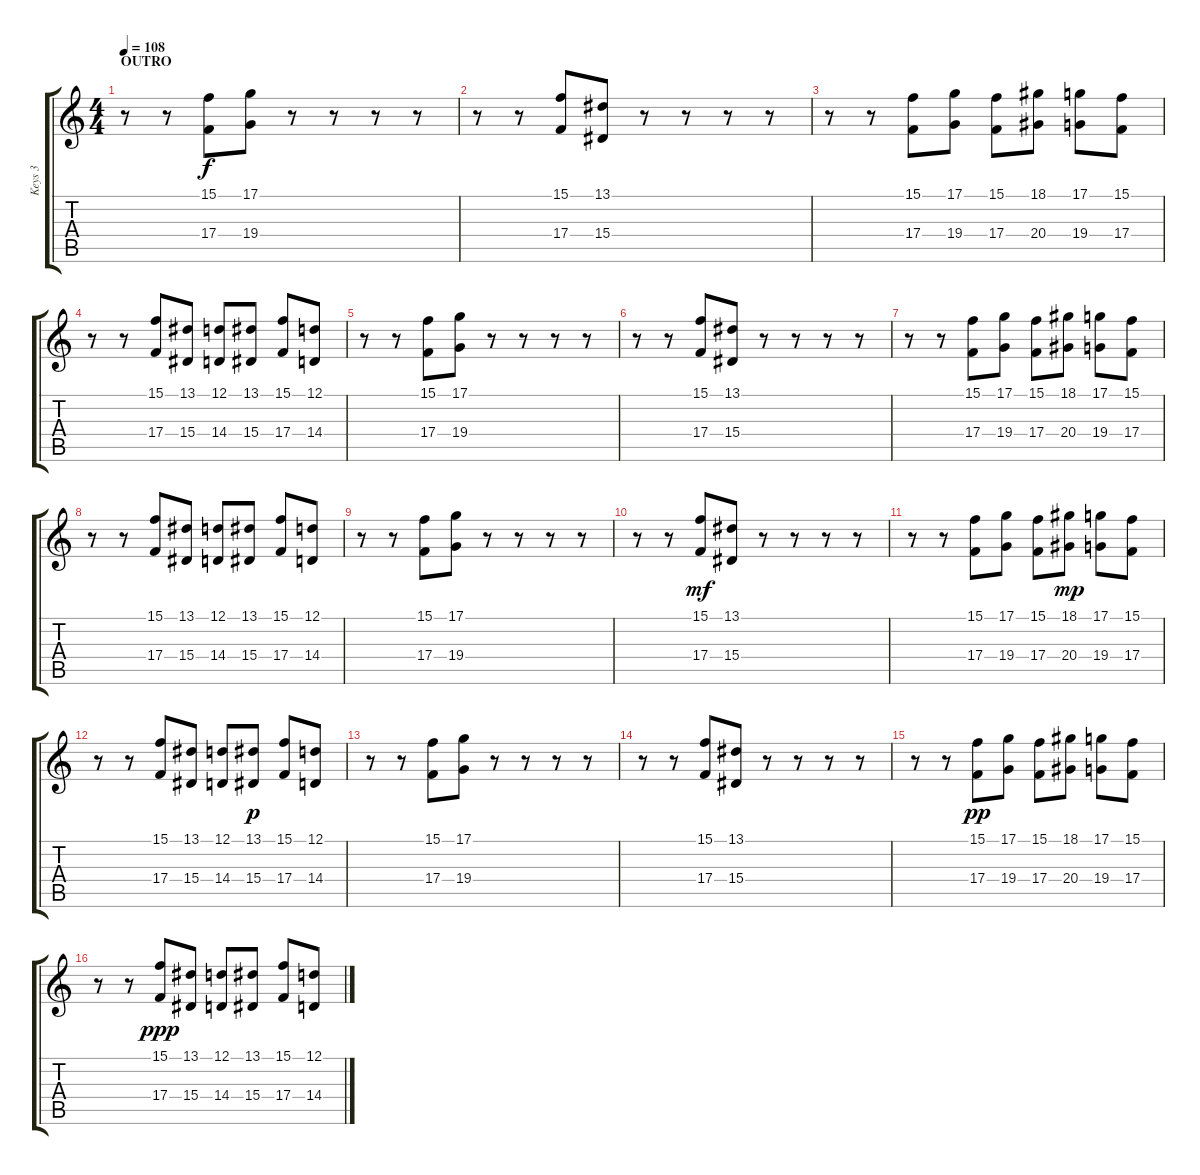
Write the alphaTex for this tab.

\track ("Keys 3" "Keys 3") {instrument musicbox}
\staff {score tabs}
\tuning (D4 A3 F3 C3 G2 C2) {hide}
\ts (4 4)
\section ("" "OUTRO")
\tempo 108
\clef g2
\ks c
r.8{dy f volume 10 instrument musicbox} r.8 (15.1 17.4).8 (17.1 19.4).8 r.8 r.8 r.8 r.8 |
r.8 r.8 (15.1 17.4).8 (13.1 15.4).8 r.8 r.8 r.8 r.8 |
r.8 r.8 (15.1 17.4).8 (17.1 19.4).8 (15.1 17.4).8 (18.1 20.4).8 (17.1 19.4).8 (15.1 17.4).8 |
r.8 r.8 (15.1 17.4).8 (13.1 15.4).8 (12.1 14.4).8 (13.1 15.4).8 (15.1 17.4).8 (12.1 14.4).8 |
r.8{volume 10 instrument musicbox} r.8 (15.1 17.4).8 (17.1 19.4).8 r.8 r.8 r.8 r.8 |
r.8 r.8 (15.1 17.4).8 (13.1 15.4).8 r.8 r.8 r.8 r.8 |
r.8 r.8 (15.1 17.4).8 (17.1 19.4).8 (15.1 17.4).8 (18.1 20.4).8 (17.1 19.4).8 (15.1 17.4).8 |
r.8 r.8 (15.1 17.4).8 (13.1 15.4).8 (12.1 14.4).8 (13.1 15.4).8 (15.1 17.4).8 (12.1 14.4).8 |
r.8{volume 10 instrument musicbox} r.8 (15.1 17.4).8 (17.1 19.4).8 r.8 r.8 r.8 r.8 |
r.8 r.8 (15.1 17.4).8{dy mf} (13.1 15.4).8 r.8 r.8 r.8 r.8 |
r.8 r.8 (15.1 17.4).8 (17.1 19.4).8 (15.1 17.4).8 (18.1 20.4).8{dy mp} (17.1 19.4).8 (15.1 17.4).8 |
r.8 r.8 (15.1 17.4).8 (13.1 15.4).8 (12.1 14.4).8 (13.1 15.4).8{dy p} (15.1 17.4).8 (12.1 14.4).8 |
r.8{volume 10 instrument musicbox} r.8 (15.1 17.4).8 (17.1 19.4).8 r.8 r.8 r.8 r.8 |
r.8 r.8 (15.1 17.4).8 (13.1 15.4).8 r.8 r.8 r.8 r.8 |
r.8 r.8 (15.1 17.4).8{dy pp} (17.1 19.4).8 (15.1 17.4).8 (18.1 20.4).8 (17.1 19.4).8 (15.1 17.4).8 |
r.8 r.8 (15.1 17.4).8{dy ppp} (13.1 15.4).8 (12.1 14.4).8 (13.1 15.4).8 (15.1 17.4).8 (12.1 14.4).8
